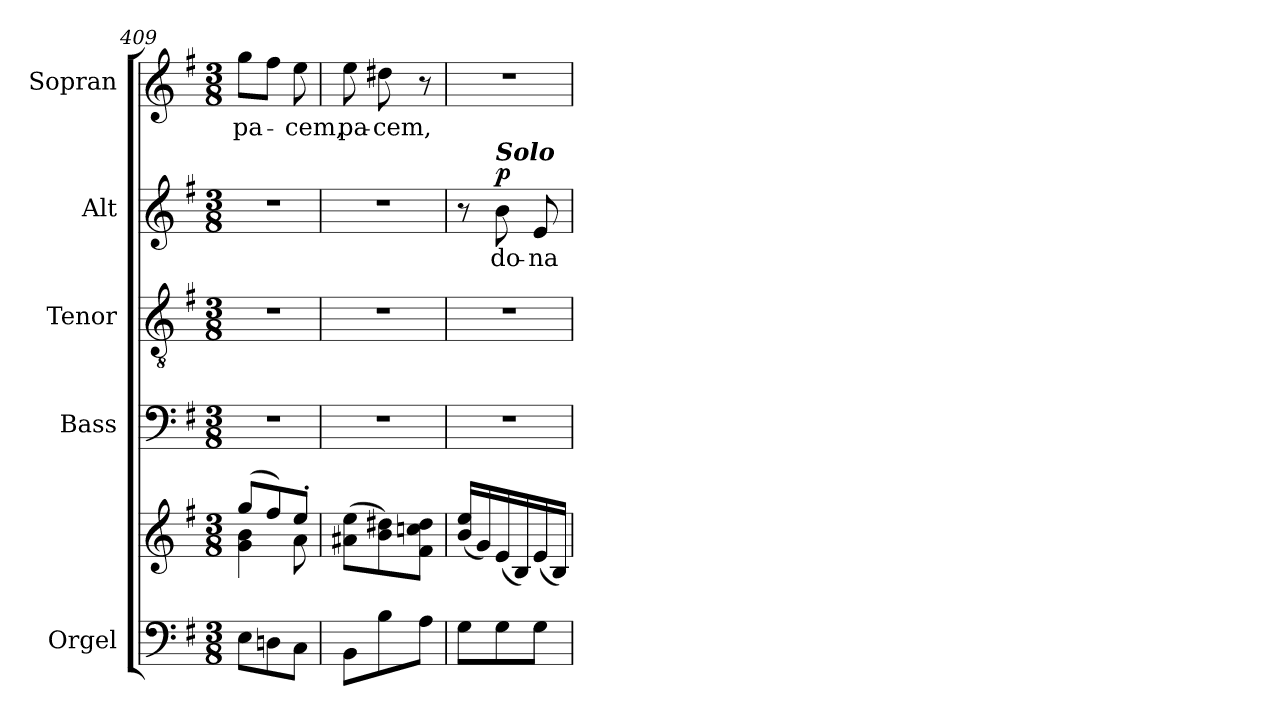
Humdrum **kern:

**kern	**kern	**kern	**kern	**kern	**text	**dynam	**kern	**text
*part5	*part5	*part4	*part3	*part2	*part2	*part2	*part1	*part1
*staff6	*staff5	*staff4	*staff3	*staff2	*staff2	*staff2	*staff1	*staff1
*I"Orgel	*	*I"Bass	*I"Tenor	*I"Alt	*	*	*I"Sopran	*
*I'Org.	*	*I'B.	*I'T.	*I'A.	*	*	*I'S.	*
*clefF4	*clefG2	*clefF4	*clefGv2	*clefG2	*	*	*clefG2	*
*k[f#]	*k[f#]	*k[f#]	*k[f#]	*k[f#]	*	*	*k[f#]	*
*G:	*G:	*G:	*G:	*G:	*	*	*G:	*
*M3/8	*M3/8	*M3/8	*M3/8	*M3/8	*	*	*M3/8	*
=409	=409	=409	=409	=409	=409	=409	=409	=409
*	*^	*	*	*	*	*	*	*
!	!	!	!	!	!	!	!	!	!LO:LY:b
8E\L	(>8gg/L	4g\ 4b\	4.r	4.r	4.r	.	.	8gg\L	pa-
8Dn\	8ff#/)	.	.	.	.	.	.	8ff#\J	.
!	!	!	!	!	!	!	!	!	!LO:LY:b
8C\J	8ee'</J	8a\	.	.	.	.	.	8ee\	-cem,
=410	=410	=410	=410	=410	=410	=410	=410	=410	=410
!	!	!	!	!	!	!	!	!	!LO:LY:b
*	*v	*v	*	*	*	*	*	*	*
8BB\L	(>8a#X\ 8ee\L	4.r	4.r	4.r	.	.	8ee\	pa-
!	!	!	!	!	!	!	!	!LO:LY:b
8B\	8b\ 8dd#X\)	.	.	.	.	.	8dd#X\	-cem,
8A\J	8f#\ 8ccn\ 8dd#\J	.	.	.	.	.	8r	.
=411	=411	=411	=411	=411	=411	=411	=411	=411
8G\L	(<16b/ 16ee/LL	4.r	4.r	8r	.	.	4.r	.
.	16g/)	.	.	.	.	.	.	.
!	!	!	!	!LO:TX:a:Bi:t=Solo	!	!	!	!
!	!	!	!	!	!LO:LY:b	!LO:DY:a	!	!
8G\	(<16e/	.	.	8b\	do-	p	.	.
.	16B/)	.	.	.	.	.	.	.
!	!	!	!	!	!LO:LY:b	!	!	!
8G\J	(<16e/	.	.	8e/	-na	.	.	.
.	16B/JJ)	.	.	.	.	.	.	.
=	=	=	=	=	=	=	=	=
*-	*-	*-	*-	*-	*-	*-	*-	*-
